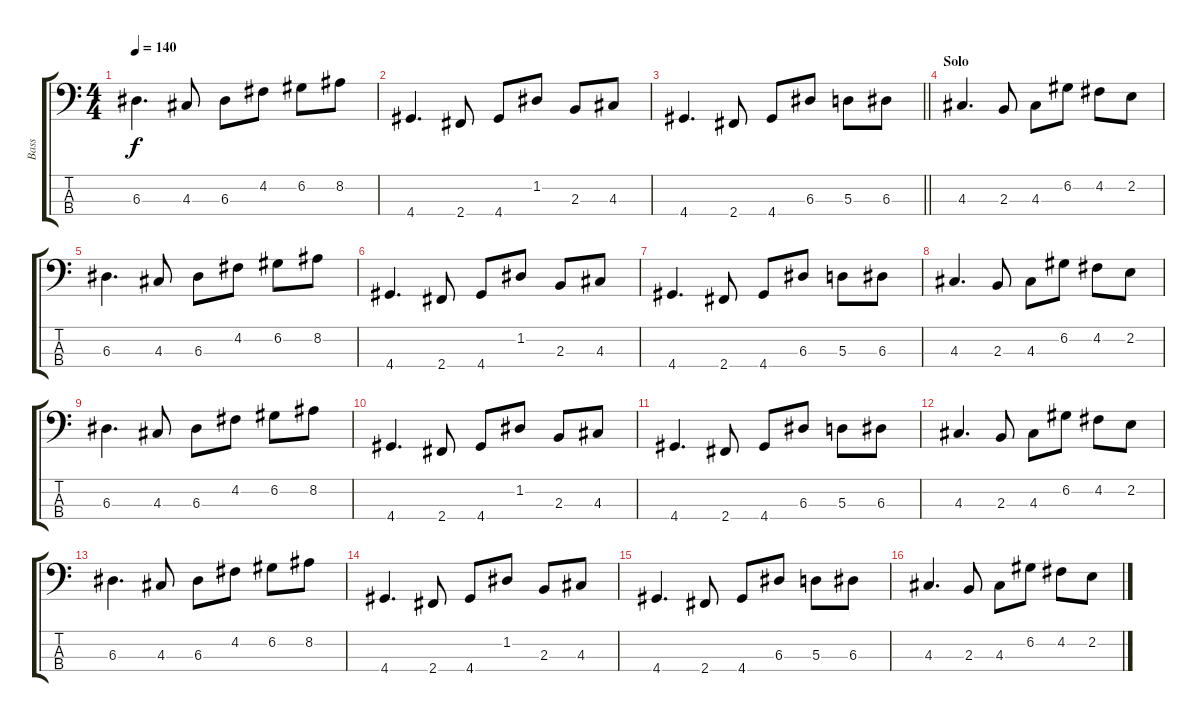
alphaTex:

\track ("Bass" "Bass") {instrument electricbasspick}
\staff {score tabs}
\tuning (G2 D2 A1 E1) {hide}
\ts (4 4)
\tempo 140
\clef f4
\ks c
6.3.4{d dy f} 4.3.8 6.3.8 4.2.8 6.2.8 8.2.8 |
4.4.4{d} 2.4.8 4.4.8 1.2.8 2.3.8 4.3.8 |
\barLineRight lightlight
4.4.4{d} 2.4.8 4.4.8 6.3.8 5.3.8 6.3.8 |
\section ("" "Solo")
4.3.4{d} 2.3.8 4.3.8 6.2.8 4.2.8 2.2.8 |
6.3.4{d} 4.3.8 6.3.8 4.2.8 6.2.8 8.2.8 |
4.4.4{d} 2.4.8 4.4.8 1.2.8 2.3.8 4.3.8 |
4.4.4{d} 2.4.8 4.4.8 6.3.8 5.3.8 6.3.8 |
4.3.4{d} 2.3.8 4.3.8 6.2.8 4.2.8 2.2.8 |
6.3.4{d} 4.3.8 6.3.8 4.2.8 6.2.8 8.2.8 |
4.4.4{d} 2.4.8 4.4.8 1.2.8 2.3.8 4.3.8 |
4.4.4{d} 2.4.8 4.4.8 6.3.8 5.3.8 6.3.8 |
4.3.4{d} 2.3.8 4.3.8 6.2.8 4.2.8 2.2.8 |
6.3.4{d} 4.3.8 6.3.8 4.2.8 6.2.8 8.2.8 |
4.4.4{d} 2.4.8 4.4.8 1.2.8 2.3.8 4.3.8 |
4.4.4{d} 2.4.8 4.4.8 6.3.8 5.3.8 6.3.8 |
4.3.4{d} 2.3.8 4.3.8 6.2.8 4.2.8 2.2.8
